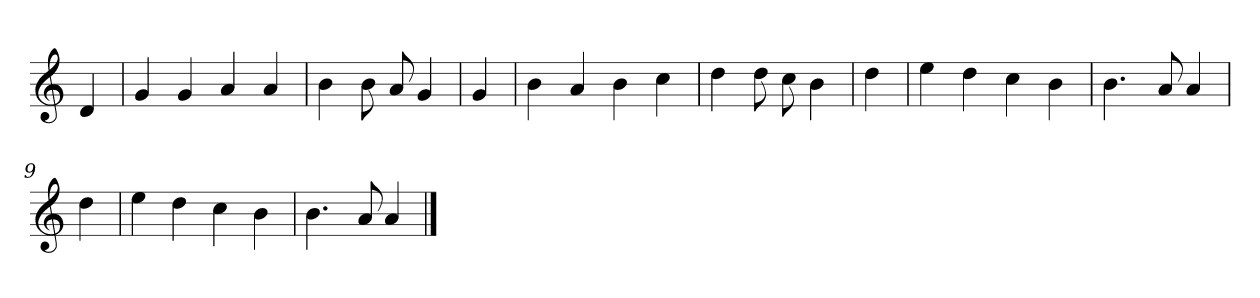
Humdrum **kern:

**kern
*part1
*staff1
*clefG2
*k[]
=
4d
=1
4g
4g
4a
4a
=2
4b
8b
8a
4g
=3
4g
=4
4b
4a
4b
4cc
=5
4dd
8dd
8cc
4b
=6
4dd
=7
4ee
4dd
4cc
4b
=8
4.b
8a
4a
=9
4dd
=10
4ee
4dd
4cc
4b
=11
4.b
8a
4a
==
*-
